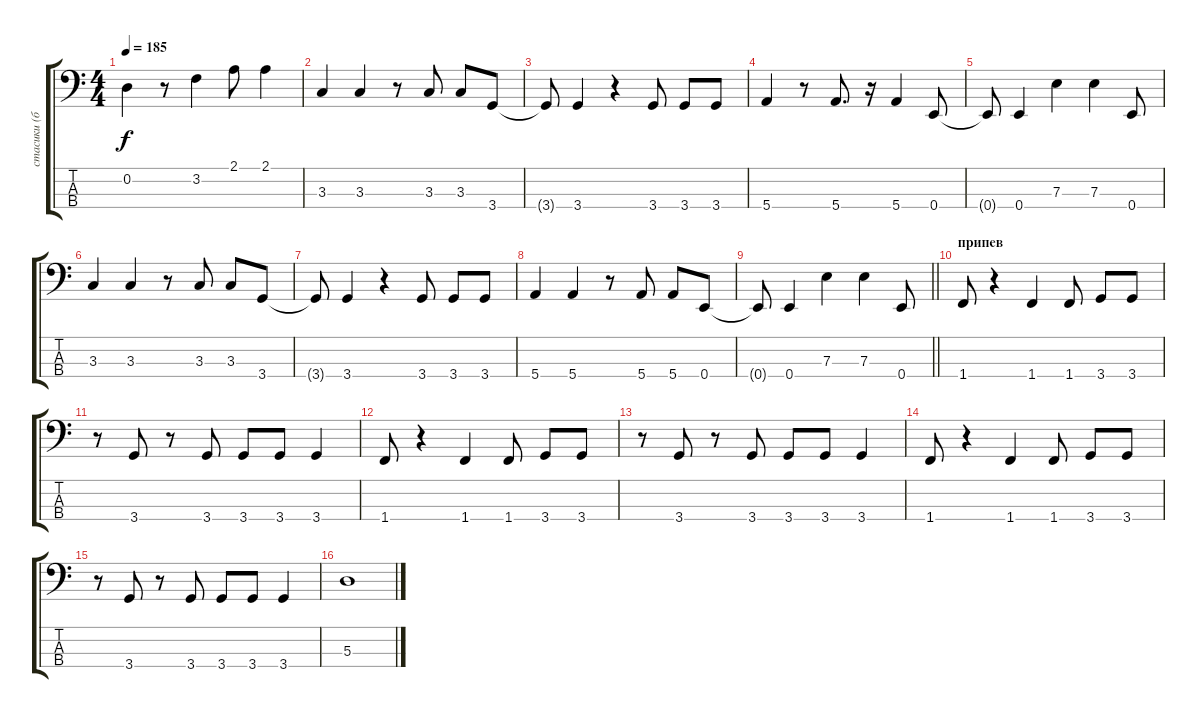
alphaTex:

\track ("стасики (бас)" "стасики (б") {instrument electricbassfinger}
\staff {score tabs}
\tuning (G2 D2 A1 E1) {hide}
\ts (4 4)
\tempo 185
\clef f4
\ks c
0.2.4{dy f} r.8 3.2.4 2.1.8 2.1.4 |
3.3.4 3.3.4 r.8 3.3.8 3.3.8 3.4.8 |
3.4{t}.8 3.4.4 r.4 3.4.8 3.4.8 3.4.8 |
5.4.4 r.8 5.4.8{d} r.16 5.4.4 0.4.8 |
0.4{t}.8 0.4.4 7.3.4 7.3.4 0.4.8 |
3.3.4 3.3.4 r.8 3.3.8 3.3.8 3.4.8 |
3.4{t}.8 3.4.4 r.4 3.4.8 3.4.8 3.4.8 |
5.4.4 5.4.4 r.8 5.4.8 5.4.8 0.4.8 |
\barLineRight lightlight
0.4{t}.8 0.4.4 7.3.4 7.3.4 0.4.8 |
\section ("" "припев")
1.4.8 r.4 1.4.4 1.4.8 3.4.8 3.4.8 |
r.8 3.4.8 r.8 3.4.8 3.4.8 3.4.8 3.4.4 |
1.4.8 r.4 1.4.4 1.4.8 3.4.8 3.4.8 |
r.8 3.4.8 r.8 3.4.8 3.4.8 3.4.8 3.4.4 |
1.4.8 r.4 1.4.4 1.4.8 3.4.8 3.4.8 |
r.8 3.4.8 r.8 3.4.8 3.4.8 3.4.8 3.4.4 |
5.3.1
